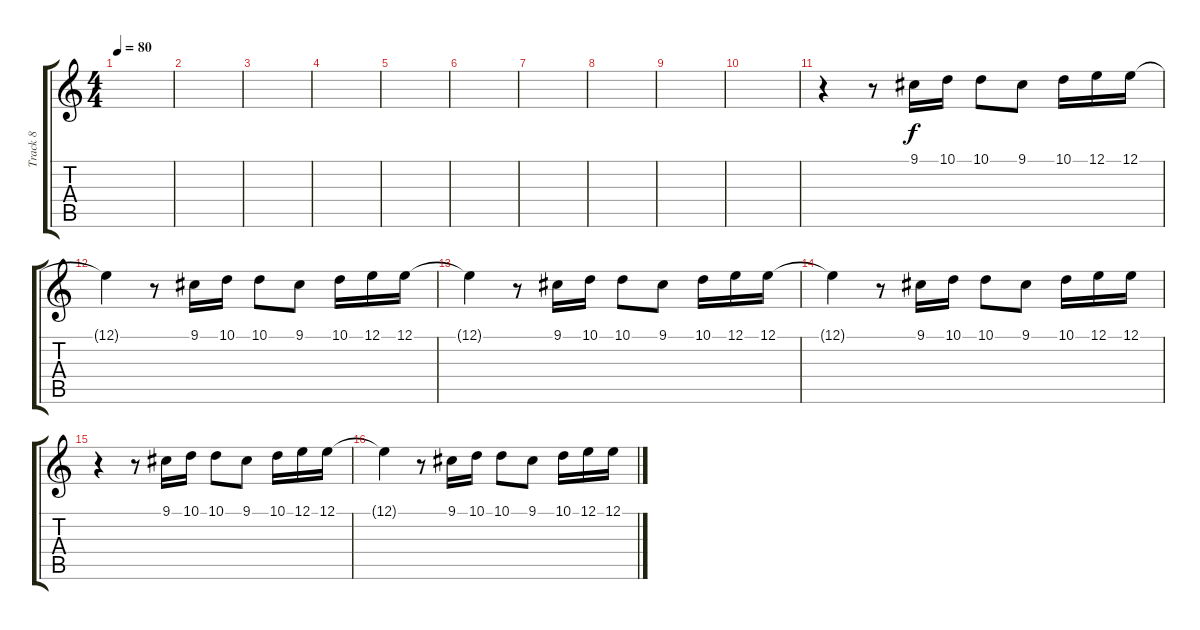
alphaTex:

\track ("Track 8" "Track 8") {instrument clavinet}
\staff {score tabs}
\tuning (E4 B3 G3 D3 A2 E2) {hide}
\ts (4 4)
\tempo 80
\clef g2
\ks c
|
|
|
|
|
|
|
|
|
|
r.4{instrument clavinet} r.8 9.1.16 10.1.16 10.1.8 9.1.8 10.1.16 12.1.16 12.1.16 |
12.1{t}.4 r.8 9.1.16 10.1.16 10.1.8 9.1.8 10.1.16 12.1.16 12.1.16 |
12.1{t}.4 r.8 9.1.16 10.1.16 10.1.8 9.1.8 10.1.16 12.1.16 12.1.16 |
12.1{t}.4 r.8 9.1.16 10.1.16 10.1.8 9.1.8 10.1.16 12.1.16 12.1.16 |
r.4 r.8 9.1.16 10.1.16 10.1.8 9.1.8 10.1.16 12.1.16 12.1.16 |
12.1{t}.4 r.8 9.1.16 10.1.16 10.1.8 9.1.8 10.1.16 12.1.16 12.1.16
